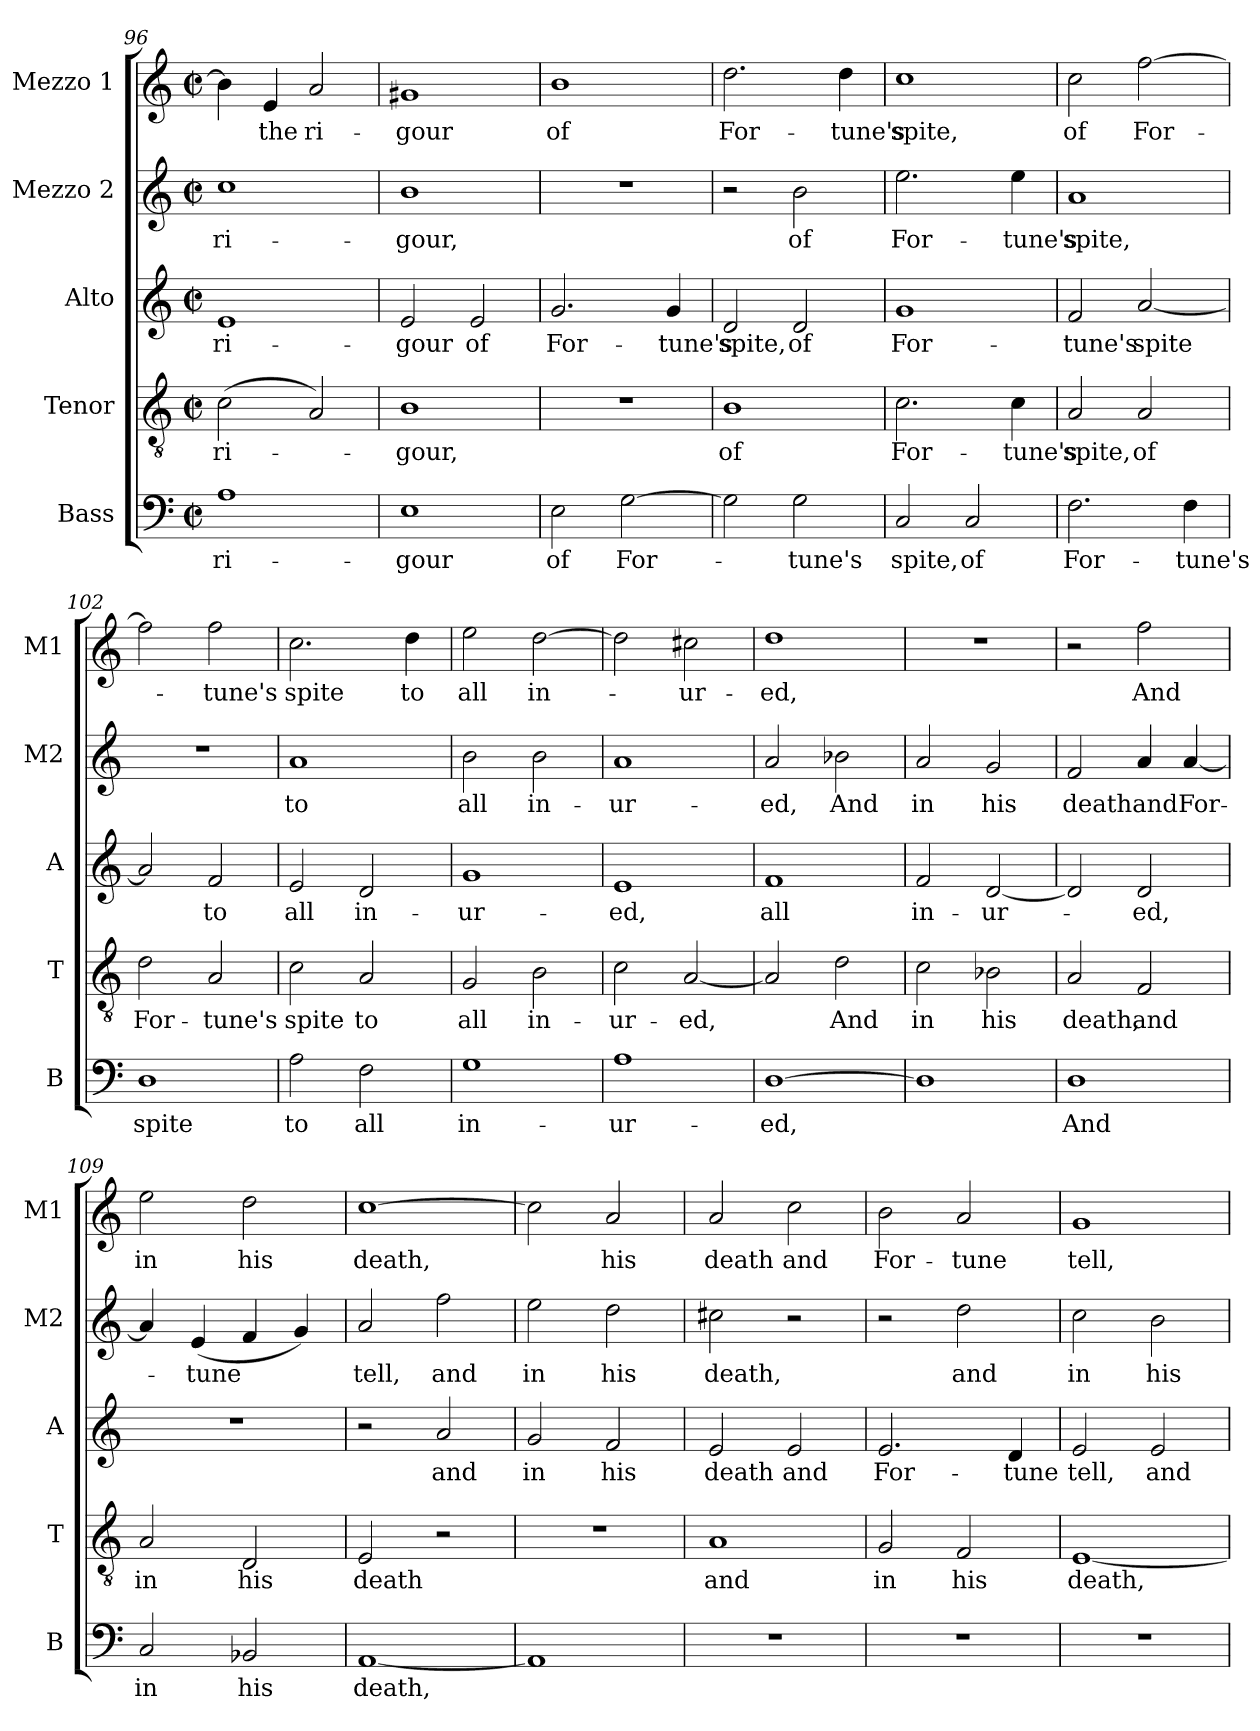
**kern	**text	**kern	**text	**kern	**text	**kern	**text	**kern	**text
*part5	*part5	*part4	*part4	*part3	*part3	*part2	*part2	*part1	*part1
*staff5	*staff5	*staff4	*staff4	*staff3	*staff3	*staff2	*staff2	*staff1	*staff1
*I"Bass	*	*I"Tenor	*	*I"Alto	*	*I"Mezzo 2	*	*I"Mezzo 1	*
*I'B	*	*I'T	*	*I'A	*	*I'M2	*	*I'M1	*
*clefF4	*	*clefGv2	*	*clefG2	*	*clefG2	*	*clefG2	*
*k[]	*	*k[]	*	*k[]	*	*k[]	*	*k[]	*
*a:	*	*a:	*	*a:	*	*a:	*	*a:	*
*M2/2	*	*M2/2	*	*M2/2	*	*M2/2	*	*M2/2	*
*met(c|)	*	*met(c|)	*	*met(c|)	*	*met(c|)	*	*met(c|)	*
=96	=96	=96	=96	=96	=96	=96	=96	=96	=96
1A	ri-	(2c\	ri-	1e	ri-	1cc	ri-	4b\]	.
.	.	.	.	.	.	.	.	4e/	the
.	.	2A/)	.	.	.	.	.	2a/	ri-
=97	=97	=97	=97	=97	=97	=97	=97	=97	=97
1E	-gour	1B	-gour,	2e/	-gour	1b	-gour,	1g#X	-gour
.	.	.	.	2e/	of	.	.	.	.
=98	=98	=98	=98	=98	=98	=98	=98	=98	=98
2E\	of	1r	.	2.g/	For-	1r	.	1b	of
[2G\	For-	.	.	.	.	.	.	.	.
.	.	.	.	4g/	-tune's	.	.	.	.
=99	=99	=99	=99	=99	=99	=99	=99	=99	=99
2G\]	.	1B	of	2d/	spite,	2r	.	2.dd\	For-
2G\	-tune's	.	.	2d/	of	2b\	of	.	.
.	.	.	.	.	.	.	.	4dd\	-tune's
=100	=100	=100	=100	=100	=100	=100	=100	=100	=100
2C/	spite,	2.c\	For-	1g	For-	2.ee\	For-	1cc	spite,
2C/	of	.	.	.	.	.	.	.	.
.	.	4c\	-tune's	.	.	4ee\	-tune's	.	.
!!LO:LB:g=z
=101	=101	=101	=101	=101	=101	=101	=101	=101	=101
2.F\	For-	2A/	spite,	2f/	-tune's	1a	spite,	2cc\	of
.	.	2A/	of	[2a/	spite	.	.	[2ff\	For-
4F\	-tune's	.	.	.	.	.	.	.	.
=102	=102	=102	=102	=102	=102	=102	=102	=102	=102
1D	spite	2d\	For-	2a/]	.	1r	.	2ff\]	.
.	.	2A/	-tune's	2f/	to	.	.	2ff\	-tune's
=103	=103	=103	=103	=103	=103	=103	=103	=103	=103
2A\	to	2c\	spite	2e/	all	1a	to	2.cc\	spite
2F\	all	2A/	to	2d/	in-	.	.	.	.
.	.	.	.	.	.	.	.	4dd\	to
=104	=104	=104	=104	=104	=104	=104	=104	=104	=104
1G	in-	2G/	all	1g	-ur-	2b\	all	2ee\	all
.	.	2B\	in-	.	.	2b\	in-	[2dd\	in-
=105	=105	=105	=105	=105	=105	=105	=105	=105	=105
1A	-ur-	2c\	-ur-	1e	-ed,	1a	-ur-	2dd\]	.
.	.	[2A/	-ed,	.	.	.	.	2cc#X\	-ur-
=106	=106	=106	=106	=106	=106	=106	=106	=106	=106
[1D	-ed,	2A/]	.	1f	all	2a/	-ed,	1dd	-ed,
.	.	2d\	And	.	.	2b-X\	And	.	.
=107	=107	=107	=107	=107	=107	=107	=107	=107	=107
1D]	.	2c\	in	2f/	in-	2a/	in	1r	.
.	.	2B-X\	his	[2d/	-ur-	2g/	his	.	.
!!LO:LB:g=z
=108	=108	=108	=108	=108	=108	=108	=108	=108	=108
1D	And	2A/	death,	2d/]	.	2f/	death	2r	.
.	.	2F/	and	2d/	-ed,	4a/	and	2ff\	And
.	.	.	.	.	.	[4a/	For-	.	.
=109	=109	=109	=109	=109	=109	=109	=109	=109	=109
2C/	in	2A/	in	1r	.	4a/]	.	2ee\	in
.	.	.	.	.	.	(4e/	-tune	.	.
2BB-X/	his	2D/	his	.	.	4f/	.	2dd\	his
.	.	.	.	.	.	4g/)	.	.	.
=110	=110	=110	=110	=110	=110	=110	=110	=110	=110
[1AA	death,	2E/	death	2r	.	2a/	tell,	[1cc	death,
.	.	2r	.	2a/	and	2ff\	and	.	.
=111	=111	=111	=111	=111	=111	=111	=111	=111	=111
1AA]	.	1r	.	2g/	in	2ee\	in	2cc\]	.
.	.	.	.	2f/	his	2dd\	his	2a/	his
=112	=112	=112	=112	=112	=112	=112	=112	=112	=112
1r	.	1A	and	2e/	death	2cc#X\	death,	2a/	death
.	.	.	.	2e/	and	2r	.	2cc\	and
=113	=113	=113	=113	=113	=113	=113	=113	=113	=113
1r	.	2G/	in	2.e/	For-	2r	.	2b\	For-
.	.	2F/	his	.	.	2dd\	and	2a/	-tune
.	.	.	.	4d/	-tune	.	.	.	.
=114	=114	=114	=114	=114	=114	=114	=114	=114	=114
1r	.	[1E	death,	2e/	tell,	2cc\	in	1g	tell,
.	.	.	.	2e/	and	2b\	his	.	.
=	=	=	=	=	=	=	=	=	=
*-	*-	*-	*-	*-	*-	*-	*-	*-	*-
